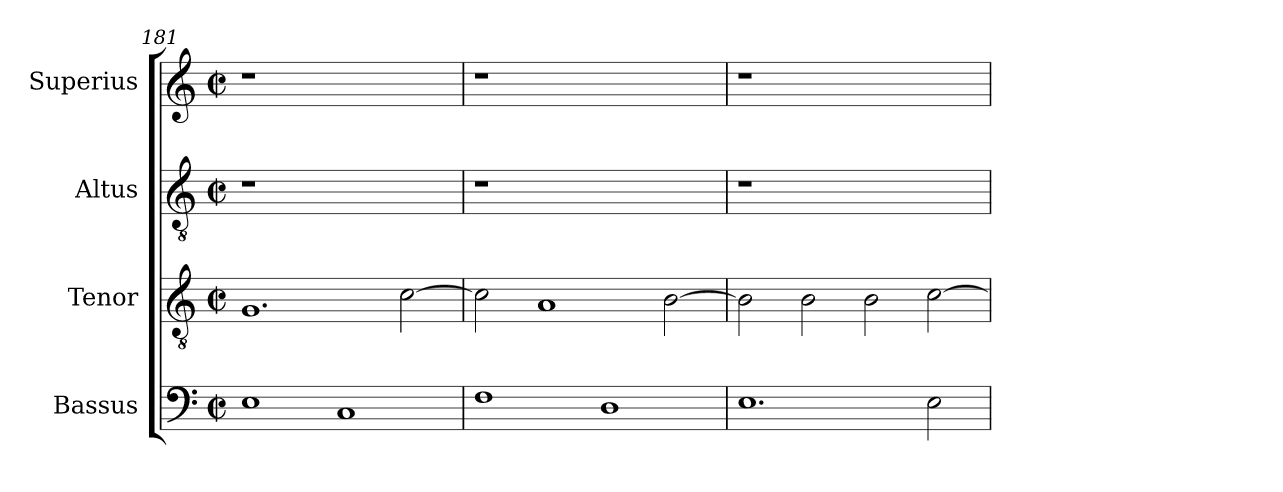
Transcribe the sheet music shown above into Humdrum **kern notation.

**kern	**kern	**kern	**kern
*part4	*part3	*part2	*part1
*staff4	*staff3	*staff2	*staff1
*I"Bassus	*I"Tenor	*I"Altus	*I"Superius
*I'B.	*I'T.	*I'A.	*I'S.
*clefF4	*clefGv2	*clefGv2	*clefG2
*	*ITrd7c12	*ITrd7c12	*
*k[]	*k[]	*k[]	*k[]
*C:	*C:	*C:	*C:
*M2/2	*M2/2	*M2/2	*M2/2
*met(c|)	*met(c|)	*met(c|)	*met(c|)
=181	=181	=181	=181
!	!	!LO:N:vis=1	!LO:N:vis=1
1Ei	1.GGi	1r	1r
1Ci	.	1ryy	1ryy
.	[>2Ci\	.	.
!!LO:PB:g=z
=182	=182	=182	=182
!	!	!LO:N:vis=1	!LO:N:vis=1
1Fi	2Ci\]	1r	1r
.	1AAi	.	.
1Di	.	1ryy	1ryy
.	[>2BBi\	.	.
=183	=183	=183	=183
!	!	!LO:N:vis=1	!LO:N:vis=1
1.Ei	2BBi\]	1r	1r
.	2BBi\	.	.
.	2BBi\	1ryy	1ryy
2Ei\	[>2Ci\	.	.
=	=	=	=
*-	*-	*-	*-
